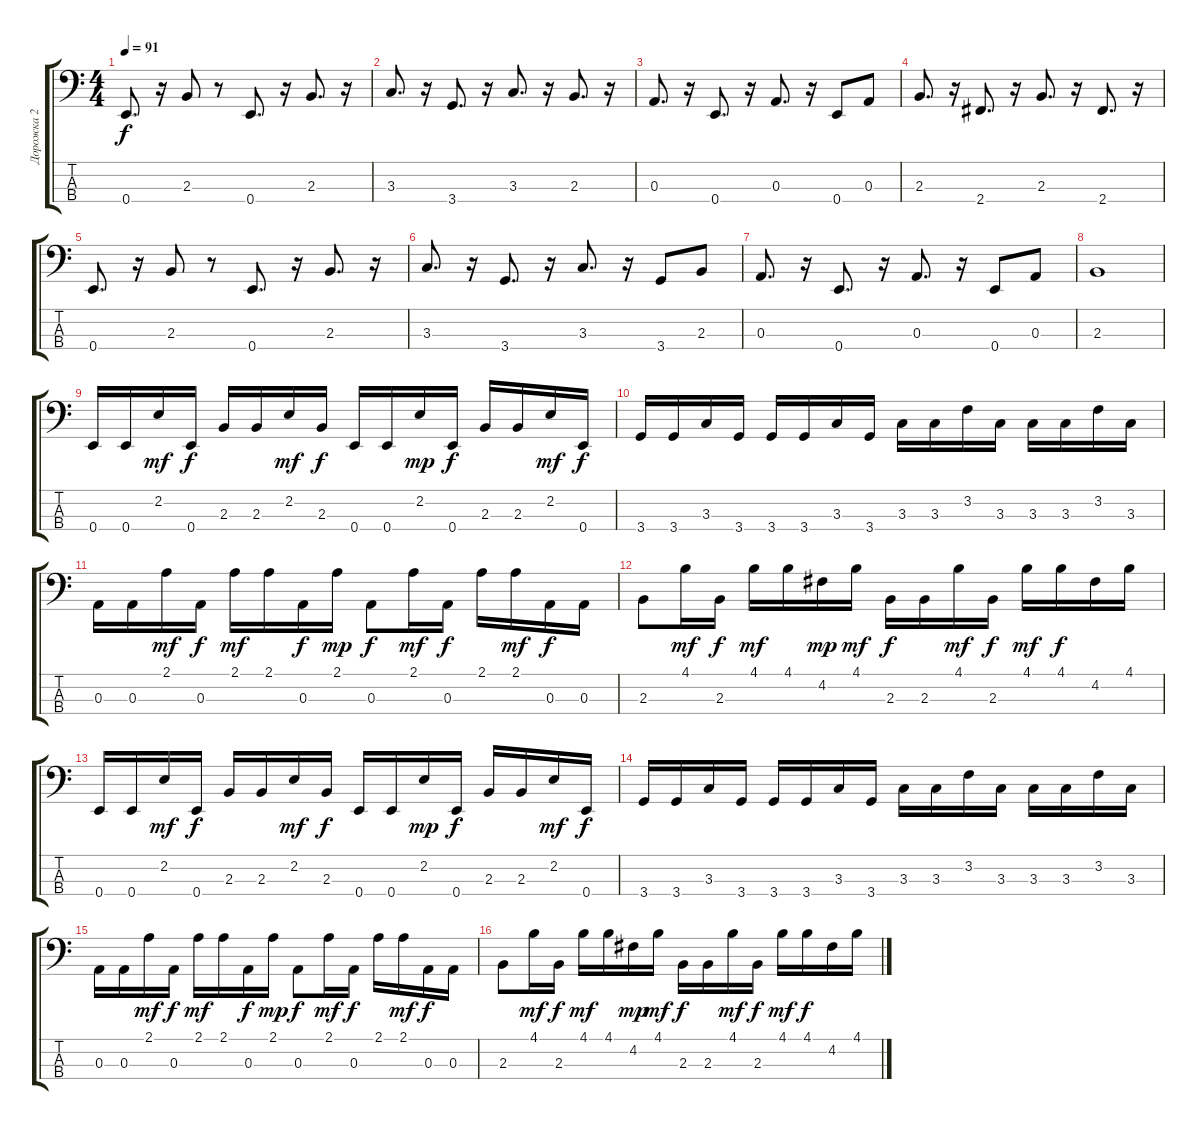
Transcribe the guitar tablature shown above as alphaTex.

\track ("Дорожка 2" "Дорожка 2") {instrument electricbassfinger}
\staff {score tabs}
\tuning (G2 D2 A1 E1) {hide}
\ts (4 4)
\tempo 91
\clef f4
\ks c
0.4.8{d dy f} r.16 2.3.8 r.8 0.4.8{d} r.16 2.3.8{d} r.16 |
3.3.8{d} r.16 3.4.8{d} r.16 3.3.8{d} r.16 2.3.8{d} r.16 |
0.3.8{d} r.16 0.4.8{d} r.16 0.3.8{d} r.16 0.4.8 0.3.8 |
2.3.8{d} r.16 2.4.8{d} r.16 2.3.8{d} r.16 2.4.8{d} r.16 |
0.4.8{d} r.16 2.3.8 r.8 0.4.8{d} r.16 2.3.8{d} r.16 |
3.3.8{d} r.16 3.4.8{d} r.16 3.3.8{d} r.16 3.4.8 2.3.8 |
0.3.8{d} r.16 0.4.8{d} r.16 0.3.8{d} r.16 0.4.8 0.3.8 |
2.3.1 |
0.4.16 0.4.16 2.2.16{dy mf} 0.4.16{dy f} 2.3.16 2.3.16 2.2.16{dy mf} 2.3.16{dy f} 0.4.16 0.4.16 2.2.16{dy mp} 0.4.16{dy f} 2.3.16 2.3.16 2.2.16{dy mf} 0.4.16{dy f} |
3.4.16 3.4.16 3.3.16 3.4.16 3.4.16 3.4.16 3.3.16 3.4.16 3.3.16 3.3.16 3.2.16 3.3.16 3.3.16 3.3.16 3.2.16 3.3.16 |
0.3.16 0.3.16 2.1.16{dy mf} 0.3.16{dy f} 2.1.16{dy mf} 2.1.16 0.3.16{dy f} 2.1.16{dy mp} 0.3.8{dy f} 2.1.16{dy mf} 0.3.16{dy f} 2.1.16 2.1.16{dy mf} 0.3.16{dy f} 0.3.16 |
2.3.8 4.1.16{dy mf} 2.3.16{dy f} 4.1.16{dy mf} 4.1.16 4.2.16{dy mp} 4.1.16{dy mf} 2.3.16{dy f} 2.3.16 4.1.16{dy mf} 2.3.16{dy f} 4.1.16{dy mf} 4.1.16{dy f} 4.2.16 4.1.16 |
0.4.16 0.4.16 2.2.16{dy mf} 0.4.16{dy f} 2.3.16 2.3.16 2.2.16{dy mf} 2.3.16{dy f} 0.4.16 0.4.16 2.2.16{dy mp} 0.4.16{dy f} 2.3.16 2.3.16 2.2.16{dy mf} 0.4.16{dy f} |
3.4.16 3.4.16 3.3.16 3.4.16 3.4.16 3.4.16 3.3.16 3.4.16 3.3.16 3.3.16 3.2.16 3.3.16 3.3.16 3.3.16 3.2.16 3.3.16 |
0.3.16 0.3.16 2.1.16{dy mf} 0.3.16{dy f} 2.1.16{dy mf} 2.1.16 0.3.16{dy f} 2.1.16{dy mp} 0.3.8{dy f} 2.1.16{dy mf} 0.3.16{dy f} 2.1.16 2.1.16{dy mf} 0.3.16{dy f} 0.3.16 |
2.3.8 4.1.16{dy mf} 2.3.16{dy f} 4.1.16{dy mf} 4.1.16 4.2.16{dy mp} 4.1.16{dy mf} 2.3.16{dy f} 2.3.16 4.1.16{dy mf} 2.3.16{dy f} 4.1.16{dy mf} 4.1.16{dy f} 4.2.16 4.1.16
